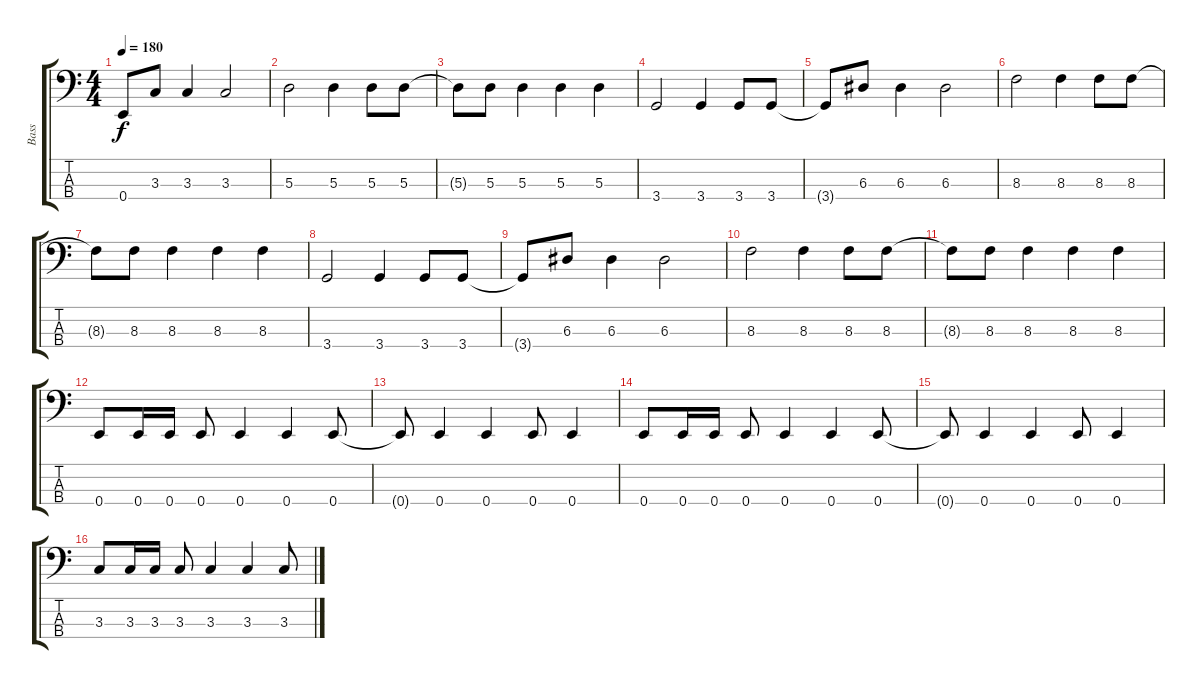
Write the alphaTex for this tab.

\track ("Bass" "Bass") {instrument electricbassfinger}
\staff {score tabs}
\tuning (G2 D2 A1 E1) {hide}
\ts (4 4)
\tempo 180
\clef f4
\ks c
0.4{t}.8{dy f} 3.3.8 3.3.4 3.3.2 |
5.3.2 5.3.4 5.3.8 5.3.8 |
5.3{t}.8 5.3.8 5.3.4 5.3.4 5.3.4 |
3.4.2 3.4.4 3.4.8 3.4.8 |
3.4{t}.8 6.3.8 6.3.4 6.3.2 |
8.3.2 8.3.4 8.3.8 8.3.8 |
8.3{t}.8 8.3.8 8.3.4 8.3.4 8.3.4 |
3.4.2 3.4.4 3.4.8 3.4.8 |
3.4{t}.8 6.3.8 6.3.4 6.3.2 |
8.3.2 8.3.4 8.3.8 8.3.8 |
8.3{t}.8 8.3.8 8.3.4 8.3.4 8.3.4 |
0.4.8 0.4.16 0.4.16 0.4.8 0.4.4 0.4.4 0.4.8 |
0.4{t}.8 0.4.4 0.4.4 0.4.8 0.4.4 |
0.4.8 0.4.16 0.4.16 0.4.8 0.4.4 0.4.4 0.4.8 |
0.4{t}.8 0.4.4 0.4.4 0.4.8 0.4.4 |
3.3.8 3.3.16 3.3.16 3.3.8 3.3.4 3.3.4 3.3.8
